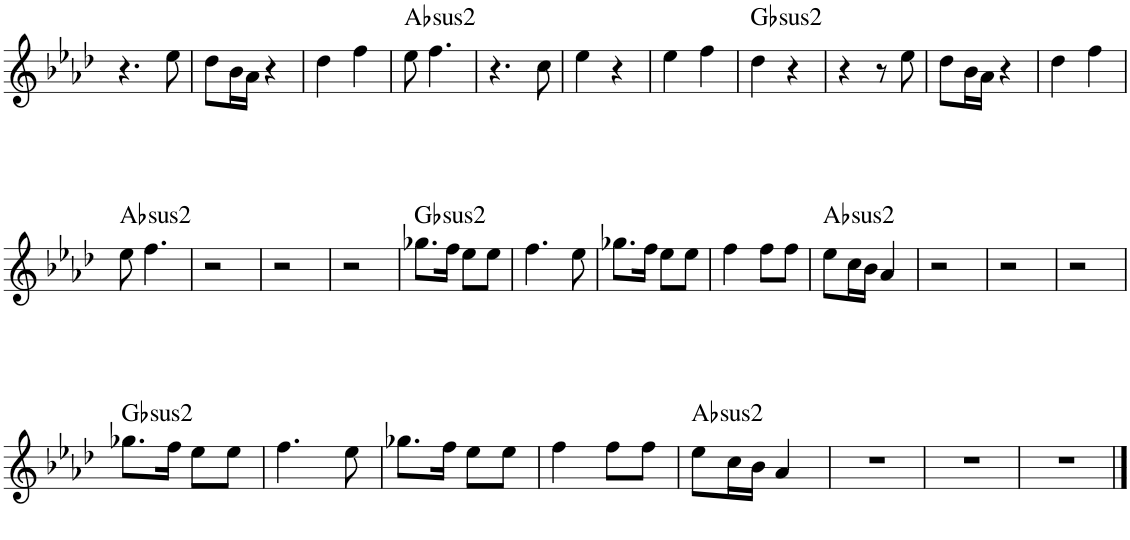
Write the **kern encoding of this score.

**kern	**harte
*part1	*part1
*staff1	*
*I"Piano	*
*I'Pno.	*
!!LO:PB:g=z
*clefG2	*
*k[b-e-a-d-]	*
*M2/4	*
=163	=163
4.r	.
8ee-\	.
=164	=164
8dd-\L	.
16b-\L	.
16a-\JJ	.
4r	.
=165	=165
4dd-\	.
4ff\	.
=166	=166
!	!LO:H:kt=2
8ee-\	Ab:(1,2,5)
4.ff\	.
=167	=167
4.r	.
8cc\	.
=168	=168
4ee-\	.
4r	.
=169	=169
4ee-\	.
4ff\	.
=170	=170
!	!LO:H:kt=2
4dd-\	Gb:(1,2,5)
4r	.
=171	=171
4r	.
8r	.
8ee-\	.
=172	=172
8dd-\L	.
16b-\L	.
16a-\JJ	.
4r	.
=173	=173
4dd-\	.
4ff\	.
!!LO:LB:g=z
=174	=174
!	!LO:H:kt=2
8ee-\	Ab:(1,2,5)
4.ff\	.
=175	=175
2r	.
=176	=176
2r	.
=177	=177
2r	.
=178	=178
!	!LO:H:kt=2
8.gg-X\L	Gb:(1,2,5)
16ff\Jk	.
8ee-\L	.
8ee-\J	.
=179	=179
4.ff\	.
8ee-\	.
=180	=180
8.gg-X\L	.
16ff\Jk	.
8ee-\L	.
8ee-\J	.
=181	=181
4ff\	.
8ff\L	.
8ff\J	.
=182	=182
!	!LO:H:kt=2
8ee-\L	Ab:(1,2,5)
16cc\L	.
16b-\JJ	.
4a-/	.
=183	=183
2r	.
=184	=184
2r	.
=185	=185
2r	.
!!LO:LB:g=z
=186	=186
!	!LO:H:kt=2
8.gg-X\L	Gb:(1,2,5)
16ff\Jk	.
8ee-\L	.
8ee-\J	.
=187	=187
4.ff\	.
8ee-\	.
=188	=188
8.gg-X\L	.
16ff\Jk	.
8ee-\L	.
8ee-\J	.
=189	=189
4ff\	.
8ff\L	.
8ff\J	.
=190	=190
!	!LO:H:kt=2
8ee-\L	Ab:(1,2,5)
16cc\L	.
16b-\JJ	.
4a-/	.
=191	=191
2r	.
=192	=192
2r	.
=193	=193
2r	.
==	==
*-	*-
